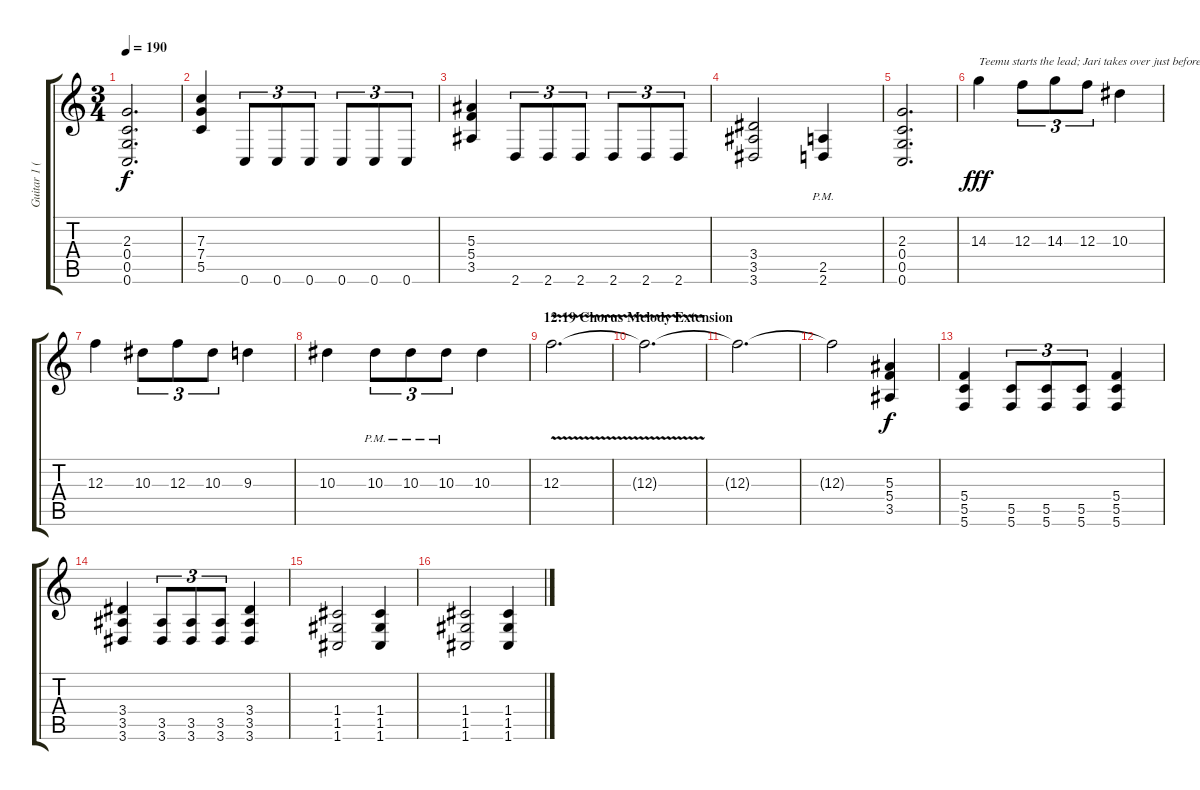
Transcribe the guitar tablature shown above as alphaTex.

\track ("Guitar 1 (Teemu)" "Guitar 1 (") {instrument distortionguitar}
\staff {score tabs}
\tuning (D4 A3 F3 C3 G2 C2) {hide}
\ts (3 4)
\tempo 190
\clef g2
\ks c
(2.3 0.4 0.5 0.6).2{d dy f} |
(7.3 7.4 5.5).4 0.6.8{tu (3 2)} 0.6.8{tu (3 2)} 0.6.8{tu (3 2)} 0.6.8{tu (3 2)} 0.6.8{tu (3 2)} 0.6.8{tu (3 2)} |
(5.3 5.4 3.5).4 2.6.8{tu (3 2)} 2.6.8{tu (3 2)} 2.6.8{tu (3 2)} 2.6.8{tu (3 2)} 2.6.8{tu (3 2)} 2.6.8{tu (3 2)} |
(3.4 3.5 3.6).2 (2.5{pm} 2.6{pm}).4 |
(2.3 0.4 0.5 0.6).2{d} |
14.3.4{txt "Teemu starts the lead; Jari takes over just before he finishes singing" dy fff} 12.3.8{tu (3 2)} 14.3.8{tu (3 2)} 12.3.8{tu (3 2)} 10.3.4 |
12.3.4 10.3.8{tu (3 2)} 12.3.8{tu (3 2)} 10.3.8{tu (3 2)} 9.3.4 |
10.3.4 10.3{pm}.8{tu (3 2)} 10.3{pm}.8{tu (3 2)} 10.3{pm}.8{tu (3 2)} 10.3.4 |
\section ("" "12:19 Chorus Melody Extension")
12.3{v}.2{d} |
12.3{t}.2{d} |
12.3{t}.2{d} |
12.3{t}.2 (5.3 5.4 3.5).4{dy f} |
(5.4 5.5 5.6).4 (5.5 5.6).8{tu (3 2)} (5.5 5.6).8{tu (3 2)} (5.5 5.6).8{tu (3 2)} (5.4 5.5 5.6).4 |
(3.4 3.5 3.6).4 (3.5 3.6).8{tu (3 2)} (3.5 3.6).8{tu (3 2)} (3.5 3.6).8{tu (3 2)} (3.4 3.5 3.6).4 |
(1.4 1.5 1.6).2 (1.4 1.5 1.6).4 |
(1.4 1.5 1.6).2 (1.4 1.5 1.6).4
